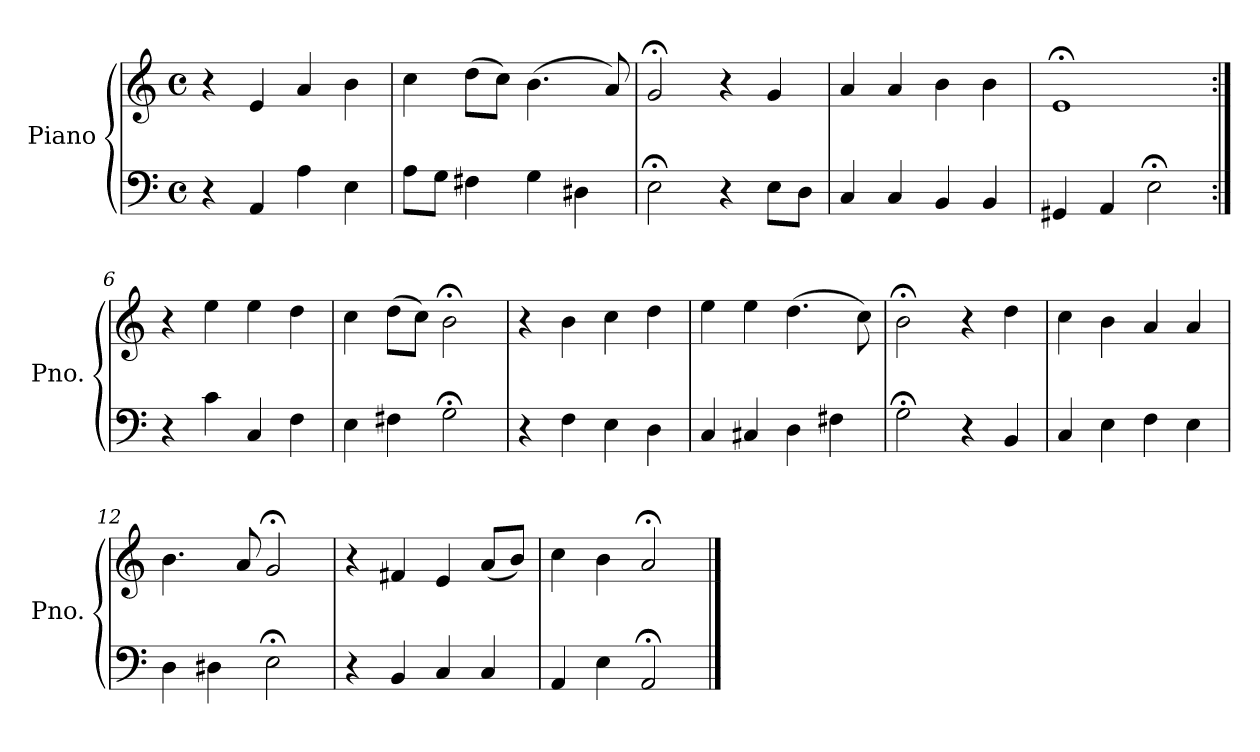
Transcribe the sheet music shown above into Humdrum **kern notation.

**kern	**kern
*part1	*part1
*staff2	*staff1
*I"Piano	*
*I'Pno.	*
*clefF4	*clefG2
*k[]	*k[]
*M4/4	*M4/4
*met(c)	*met(c)
=1	=1
4r	4r
4AA/	4e/
4A\	4a/
4E\	4b\
=2	=2
8A\L	4cc\
8G\J	.
4F#X\	(8dd\L
.	8cc\J)
4G\	(4.b\
4D#X\	.
.	8a/)
=3	=3
2E;<\	2g;</
4r	4r
8E\L	4g/
8D\J	.
=4	=4
4C/	4a/
4C/	4a/
4BB/	4b\
4BB/	4b\
=5	=5
4GG#X/	1e;<
4AA/	.
2E;<\	.
=6:|!	=6:|!
4r	4r
4c\	4ee\
4C/	4ee\
4F\	4dd\
!!LO:LB:g=z
=7	=7
4E\	4cc\
4F#X\	(8dd\L
.	8cc\J)
2G;<\	2b;<\
=8	=8
4r	4r
4F\	4b\
4E\	4cc\
4D\	4dd\
=9	=9
4C/	4ee\
4C#X/	4ee\
4D\	(4.dd\
4F#X\	.
.	8cc\)
=10	=10
2G;<\	2b;<\
4r	4r
4BB/	4dd\
=11	=11
4C/	4cc\
4E\	4b\
4F\	4a/
4E\	4a/
=12	=12
4D\	4.b\
4D#X\	.
.	8a/
2E;<\	2g;</
=13	=13
4r	4r
4BB/	4f#X/
4C/	4e/
4C/	(8a/L
.	8b/J)
=14	=14
4AA/	4cc\
4E\	4b\
2AA;</	2a;</
==	==
*-	*-
